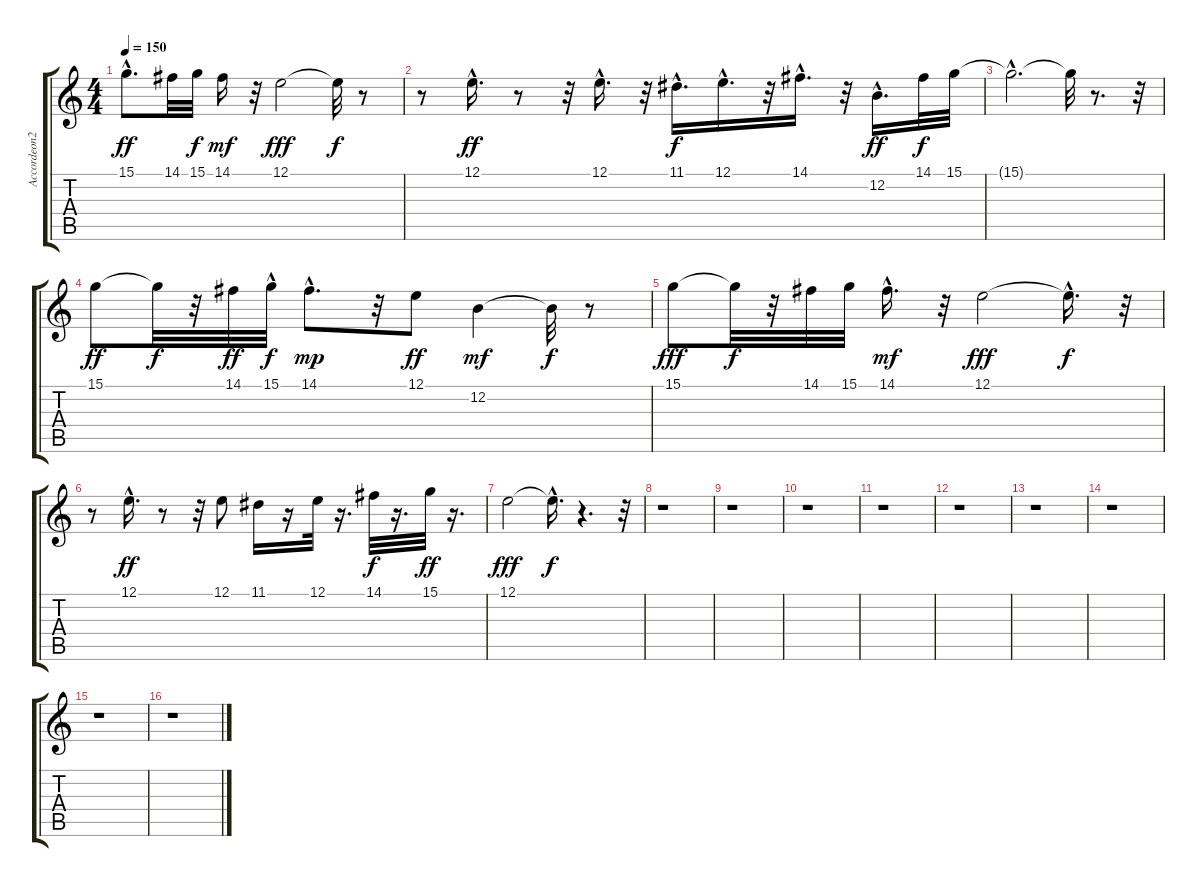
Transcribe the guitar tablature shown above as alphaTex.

\track ("Accordeon2" "Accordeon2") {instrument accordion}
\staff {score tabs}
\tuning (E4 B3 G3 D3 A2 E2) {hide}
\ts (4 4)
\tempo 150
\clef g2
\ks c
15.1{hac}.8{d dy ff} 14.1.32 15.1.32{dy f} 14.1.16{dy mf} r.32 12.1.2{dy fff} 12.1{t}.32{dy f} r.8 |
r.8 12.1{hac}.16{d dy ff} r.8 r.32 12.1{hac}.16{d} r.32 11.1{hac}.16{d dy f} 12.1{hac}.16{d} r.32 14.1{hac}.16{d} r.32 12.2{hac}.16{d dy ff} 14.1.32{dy f} 15.1.32 |
15.1{hac t}.2{d} 15.1{t}.32 r.8{d} r.32 |
15.1.8{dy ff} 15.1{t}.32{dy f} r.32 14.1.32{dy ff} 15.1{hac}.32{dy f} 14.1{hac}.8{d dy mp} r.32 12.1.8{dy ff} 12.2.4{dy mf} 12.2{t}.32{dy f} r.8 |
15.1.8{dy fff} 15.1{t}.32{dy f} r.32 14.1.32 15.1.32 14.1{hac}.16{d dy mf} r.32 12.1.2{dy fff} 12.1{hac t}.16{d dy f} r.32 |
r.8 12.1{hac}.16{d dy ff} r.8 r.32 12.1.8 11.1.16 r.16 12.1.32 r.16{d} 14.1.32{dy f} r.16{d} 15.1.32{dy ff} r.16{d} |
12.1.2{dy fff} 12.1{hac t}.16{d dy f} r.4{d} r.32 |
r.1 |
r.1 |
r.1 |
r.1 |
r.1 |
r.1 |
r.1 |
r.1 |
r.1
